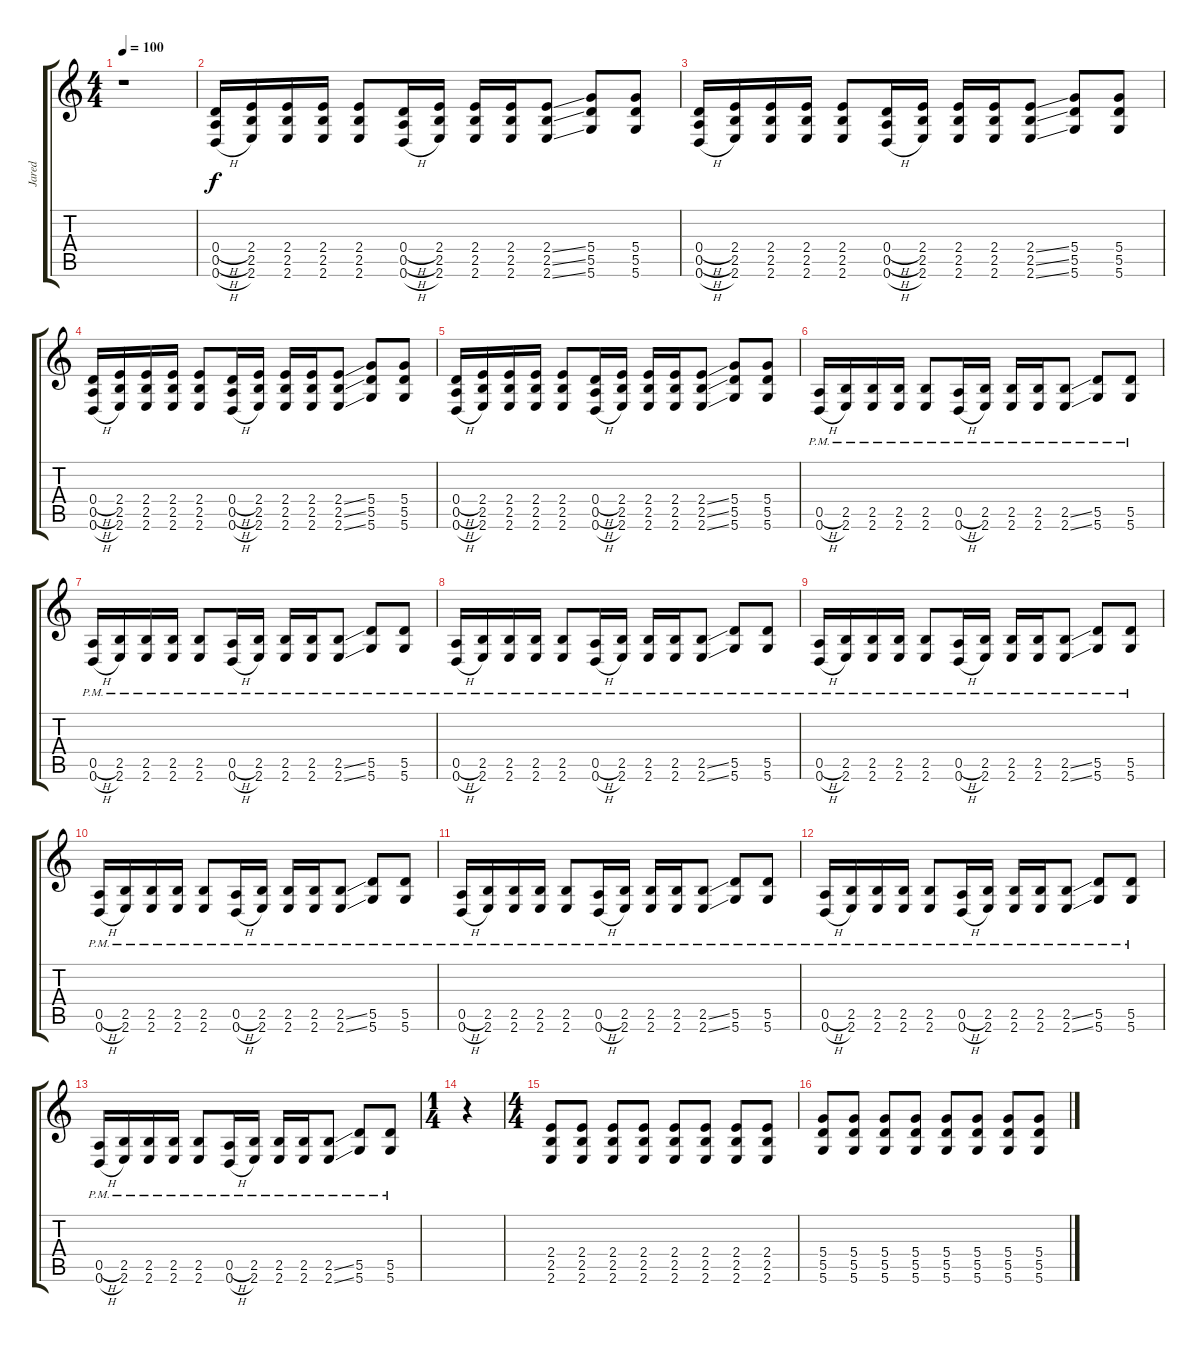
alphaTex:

\track ("Jared" "Jared") {instrument distortionguitar}
\staff {score tabs}
\tuning (E4 B3 G3 D3 A2 D2) {hide}
\ts (4 4)
\tempo 100
\clef g2
\ks c
r.1{dy f instrument distortionguitar} |
(0.4{h} 0.5{h} 0.6{h}).16 (2.4 2.5 2.6).16 (2.4 2.5 2.6).16 (2.4 2.5 2.6).16 (2.4 2.5 2.6).8 (0.4{h} 0.5{h} 0.6{h}).16 (2.4 2.5 2.6).16 (2.4 2.5 2.6).16 (2.4 2.5 2.6).16 (2.4{ss} 2.5{ss} 2.6{ss}).8 (5.4 5.5 5.6).8 (5.4 5.5 5.6).8 |
(0.4{h} 0.5{h} 0.6{h}).16 (2.4 2.5 2.6).16 (2.4 2.5 2.6).16 (2.4 2.5 2.6).16 (2.4 2.5 2.6).8 (0.4{h} 0.5{h} 0.6{h}).16 (2.4 2.5 2.6).16 (2.4 2.5 2.6).16 (2.4 2.5 2.6).16 (2.4{ss} 2.5{ss} 2.6{ss}).8 (5.4 5.5 5.6).8 (5.4 5.5 5.6).8 |
(0.4{h} 0.5{h} 0.6{h}).16 (2.4 2.5 2.6).16 (2.4 2.5 2.6).16 (2.4 2.5 2.6).16 (2.4 2.5 2.6).8 (0.4{h} 0.5{h} 0.6{h}).16 (2.4 2.5 2.6).16 (2.4 2.5 2.6).16 (2.4 2.5 2.6).16 (2.4{ss} 2.5{ss} 2.6{ss}).8 (5.4 5.5 5.6).8 (5.4 5.5 5.6).8 |
(0.4{h} 0.5{h} 0.6{h}).16 (2.4 2.5 2.6).16 (2.4 2.5 2.6).16 (2.4 2.5 2.6).16 (2.4 2.5 2.6).8 (0.4{h} 0.5{h} 0.6{h}).16 (2.4 2.5 2.6).16 (2.4 2.5 2.6).16 (2.4 2.5 2.6).16 (2.4{ss} 2.5{ss} 2.6{ss}).8 (5.4 5.5 5.6).8 (5.4 5.5 5.6).8 |
(0.5{h pm} 0.6{h}).16 (2.5{pm} 2.6{pm}).16 (2.5{pm} 2.6{pm}).16 (2.5{pm} 2.6{pm}).16 (2.5{pm} 2.6{pm}).8 (0.5{h pm} 0.6{h}).16 (2.5{pm} 2.6{pm}).16 (2.5{pm} 2.6{pm}).16 (2.5{pm} 2.6{pm}).16 (2.5{ss pm} 2.6{ss pm}).8 (5.5{pm} 5.6{pm}).8 (5.5{pm} 5.6{pm}).8 |
(0.5{h pm} 0.6{h}).16 (2.5{pm} 2.6{pm}).16 (2.5{pm} 2.6{pm}).16 (2.5{pm} 2.6{pm}).16 (2.5{pm} 2.6{pm}).8 (0.5{h pm} 0.6{h}).16 (2.5{pm} 2.6{pm}).16 (2.5{pm} 2.6{pm}).16 (2.5{pm} 2.6{pm}).16 (2.5{ss pm} 2.6{ss pm}).8 (5.5{pm} 5.6{pm}).8 (5.5{pm} 5.6{pm}).8 |
(0.5{h pm} 0.6{h}).16 (2.5{pm} 2.6{pm}).16 (2.5{pm} 2.6{pm}).16 (2.5{pm} 2.6{pm}).16 (2.5{pm} 2.6{pm}).8 (0.5{h pm} 0.6{h}).16 (2.5{pm} 2.6{pm}).16 (2.5{pm} 2.6{pm}).16 (2.5{pm} 2.6{pm}).16 (2.5{ss pm} 2.6{ss pm}).8 (5.5{pm} 5.6{pm}).8 (5.5{pm} 5.6{pm}).8 |
(0.5{h pm} 0.6{h}).16 (2.5{pm} 2.6{pm}).16 (2.5{pm} 2.6{pm}).16 (2.5{pm} 2.6{pm}).16 (2.5{pm} 2.6{pm}).8 (0.5{h pm} 0.6{h}).16 (2.5{pm} 2.6{pm}).16 (2.5{pm} 2.6{pm}).16 (2.5{pm} 2.6{pm}).16 (2.5{ss pm} 2.6{ss pm}).8 (5.5{pm} 5.6{pm}).8 (5.5{pm} 5.6{pm}).8 |
(0.5{h pm} 0.6{h}).16 (2.5{pm} 2.6{pm}).16 (2.5{pm} 2.6{pm}).16 (2.5{pm} 2.6{pm}).16 (2.5{pm} 2.6{pm}).8 (0.5{h pm} 0.6{h}).16 (2.5{pm} 2.6{pm}).16 (2.5{pm} 2.6{pm}).16 (2.5{pm} 2.6{pm}).16 (2.5{ss pm} 2.6{ss pm}).8 (5.5{pm} 5.6{pm}).8 (5.5{pm} 5.6{pm}).8 |
(0.5{h pm} 0.6{h}).16 (2.5{pm} 2.6{pm}).16 (2.5{pm} 2.6{pm}).16 (2.5{pm} 2.6{pm}).16 (2.5{pm} 2.6{pm}).8 (0.5{h pm} 0.6{h}).16 (2.5{pm} 2.6{pm}).16 (2.5{pm} 2.6{pm}).16 (2.5{pm} 2.6{pm}).16 (2.5{ss pm} 2.6{ss pm}).8 (5.5{pm} 5.6{pm}).8 (5.5{pm} 5.6{pm}).8 |
(0.5{h pm} 0.6{h}).16 (2.5{pm} 2.6{pm}).16 (2.5{pm} 2.6{pm}).16 (2.5{pm} 2.6{pm}).16 (2.5{pm} 2.6{pm}).8 (0.5{h pm} 0.6{h}).16 (2.5{pm} 2.6{pm}).16 (2.5{pm} 2.6{pm}).16 (2.5{pm} 2.6{pm}).16 (2.5{ss pm} 2.6{ss pm}).8 (5.5{pm} 5.6{pm}).8 (5.5{pm} 5.6{pm}).8 |
(0.5{h pm} 0.6{h}).16 (2.5{pm} 2.6{pm}).16 (2.5{pm} 2.6{pm}).16 (2.5{pm} 2.6{pm}).16 (2.5{pm} 2.6{pm}).8 (0.5{h pm} 0.6{h}).16 (2.5{pm} 2.6{pm}).16 (2.5{pm} 2.6{pm}).16 (2.5{pm} 2.6{pm}).16 (2.5{ss pm} 2.6{ss pm}).8 (5.5{pm} 5.6{pm}).8 (5.5{pm} 5.6{pm}).8 |
\ts (1 4)
r.4 |
\ts (4 4)
(2.4 2.5 2.6).8 (2.4 2.5 2.6).8 (2.4 2.5 2.6).8 (2.4 2.5 2.6).8 (2.4 2.5 2.6).8 (2.4 2.5 2.6).8 (2.4 2.5 2.6).8 (2.4 2.5 2.6).8 |
(5.4 5.5 5.6).8 (5.4 5.5 5.6).8 (5.4 5.5 5.6).8 (5.4 5.5 5.6).8 (5.4 5.5 5.6).8 (5.4 5.5 5.6).8 (5.4 5.5 5.6).8 (5.4 5.5 5.6).8
